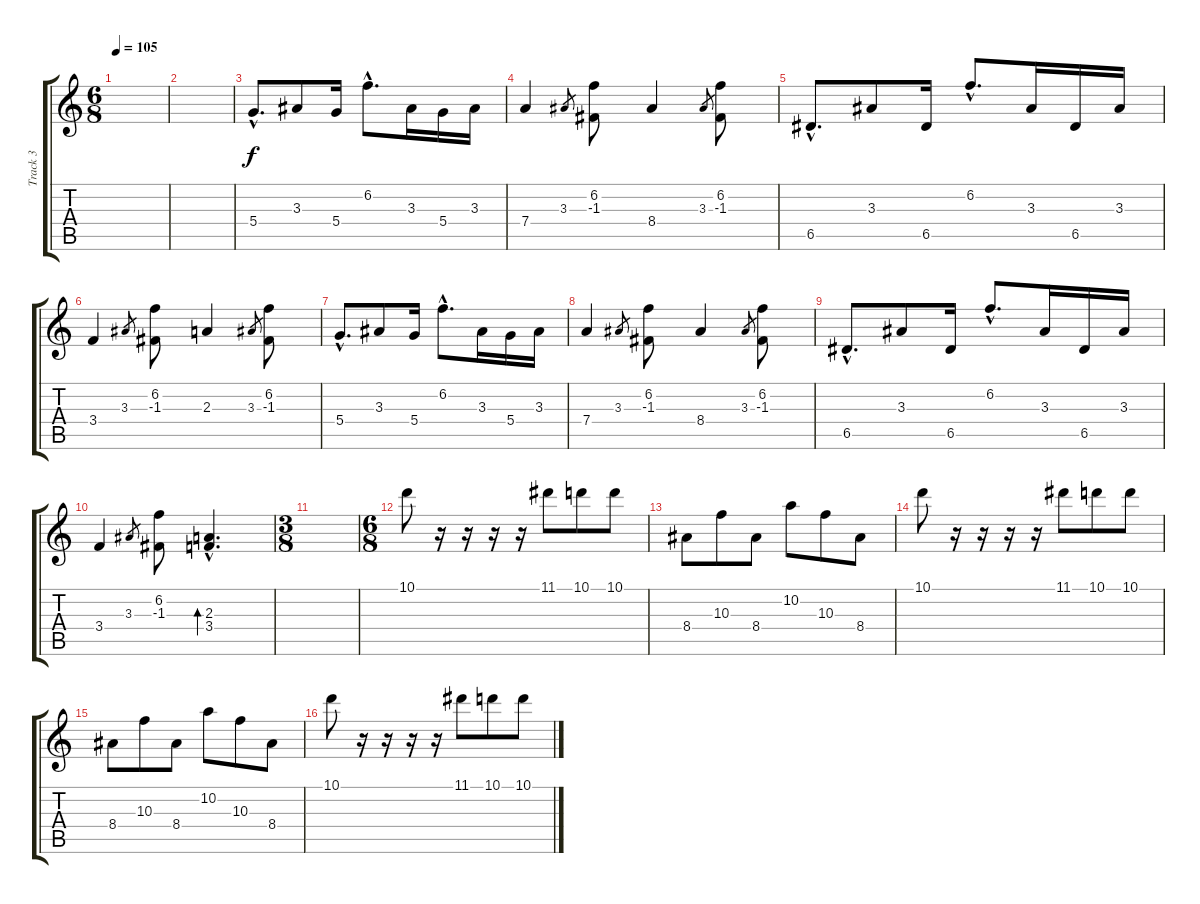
\track ("Track 3" "Track 3") {instrument electricguitarclean}
\staff {score tabs}
\tuning (E4 B3 G3 D3 A2 D2) {hide}
\ts (6 8)
\tempo 105
\clef g2
\ks c
|
|
5.4{hac}.8{d} 3.3.8 5.4.16 6.2{hac}.8{d} 3.3.16 5.4.16 3.3.16 |
7.4.4 3.3.8{gr} (6.2 -1.3).8 8.4.4 3.3.8{gr} (6.2 -1.3).8 |
6.5{hac}.8{d} 3.3.8 6.5.16 6.2{hac}.8{d} 3.3.16 6.5.16 3.3.16 |
3.4.4 3.3.8{gr} (6.2 -1.3).8 2.3.4 3.3.8{gr} (6.2 -1.3).8 |
5.4{hac}.8{d} 3.3.8 5.4.16 6.2{hac}.8{d} 3.3.16 5.4.16 3.3.16 |
7.4.4 3.3.8{gr} (6.2 -1.3).8 8.4.4 3.3.8{gr} (6.2 -1.3).8 |
6.5{hac}.8{d} 3.3.8 6.5.16 6.2{hac}.8{d} 3.3.16 6.5.16 3.3.16 |
3.4.4 3.3.8{gr} (6.2 -1.3).8 (2.3{hac} 3.4{hac}).4{d bd 120} |
\ts (3 8)
|
\ts (6 8)
10.1.8{volume 14 instrument overdrivenguitar} r.16 r.16 r.16 r.16 11.1.8 10.1.8 10.1.8 |
8.4.8 10.3.8 8.4.8 10.2.8 10.3.8 8.4.8 |
10.1.8 r.16 r.16 r.16 r.16 11.1.8 10.1.8 10.1.8 |
8.4.8 10.3.8 8.4.8 10.2.8 10.3.8 8.4.8 |
10.1.8 r.16 r.16 r.16 r.16 11.1.8 10.1.8 10.1.8
